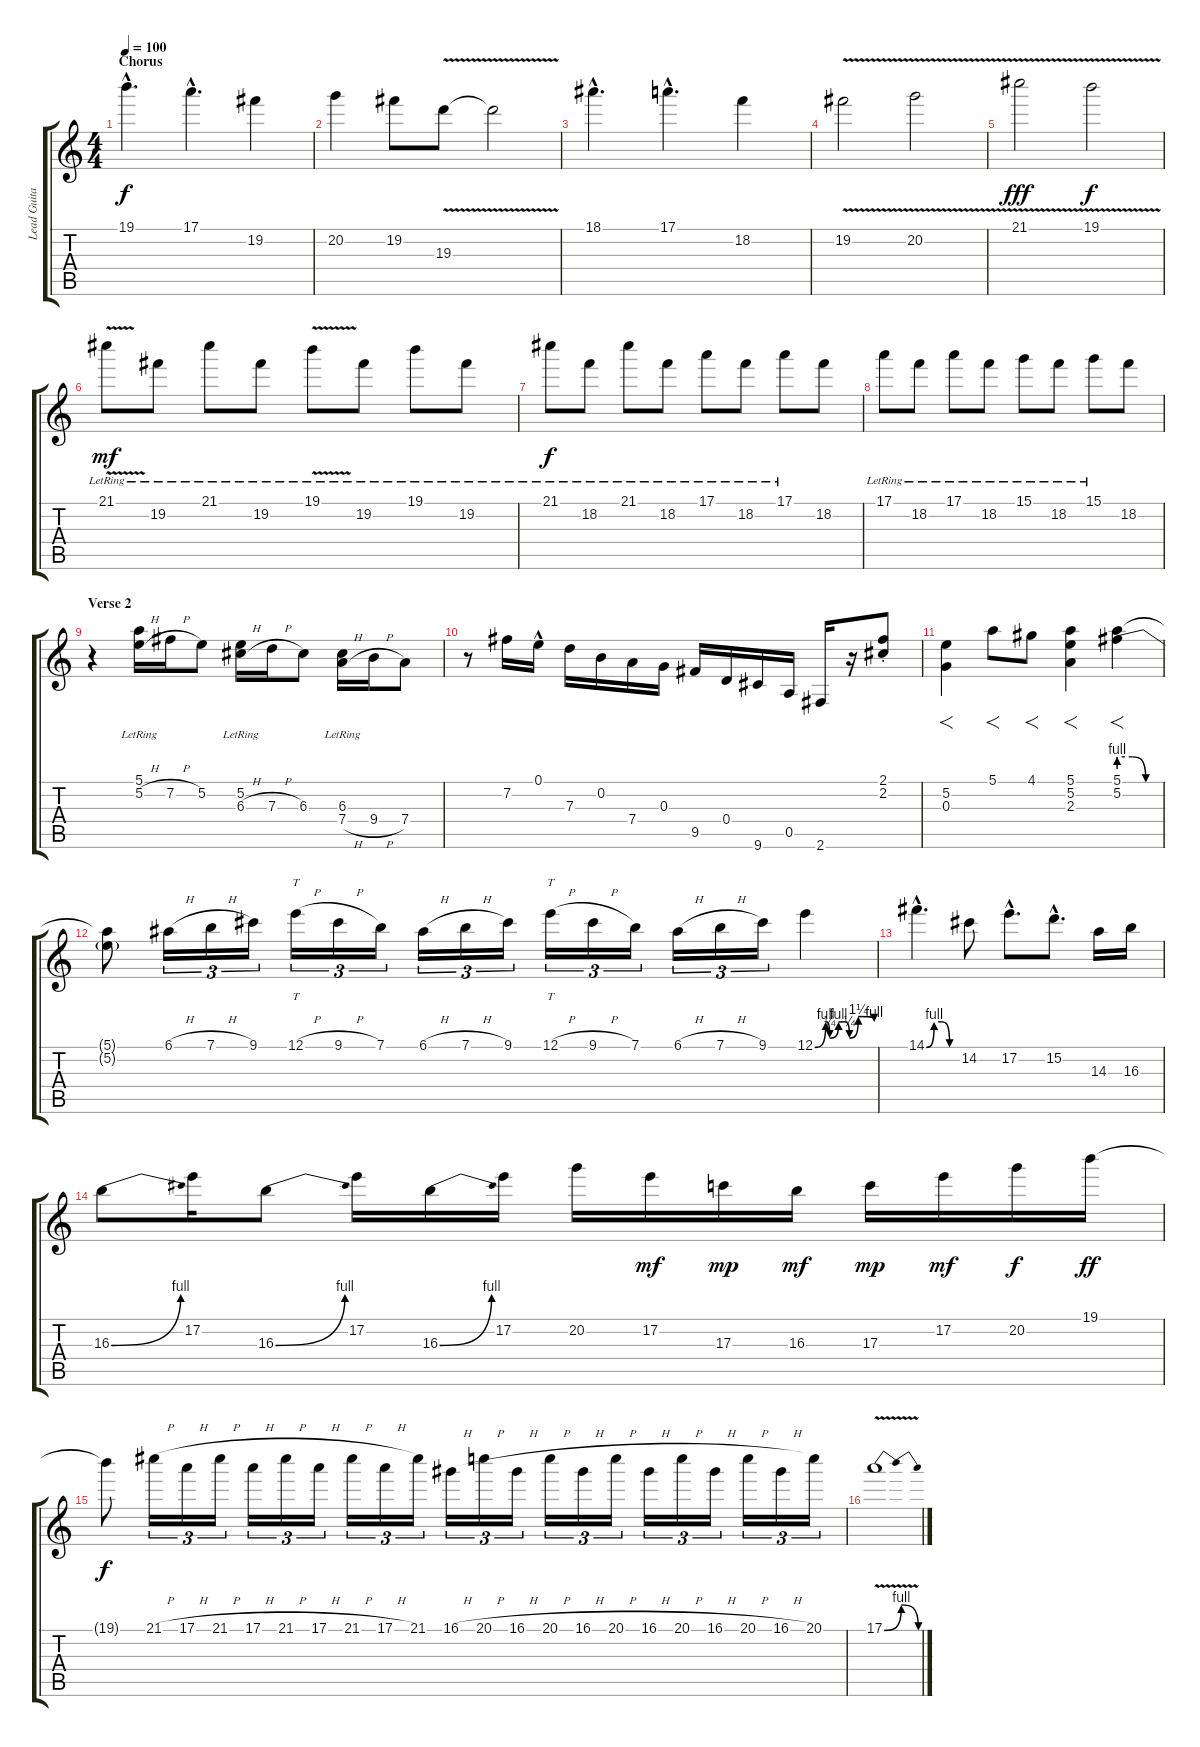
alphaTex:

\track ("Lead Guitar" "Lead Guita") {instrument overdrivenguitar}
\staff {score tabs}
\tuning (E4 B3 G3 D3 A2 E2) {hide}
\ts (4 4)
\section ("" "Chorus")
\tempo 100
\clef g2
\ks c
19.1{hac t}.4{d dy f} 17.1{hac}.4{d} 19.2.4 |
20.2.4 19.2.8 19.3{v}.8 19.3{t}.2 |
18.1{hac}.4{d} 17.1{hac}.4{d} 18.2.4 |
19.2{v}.2 20.2{v}.2 |
21.1{v}.2{dy fff} 19.1{v}.2{dy f} |
21.1{v lr}.8{dy mf} 19.2{lr}.8 21.1{lr}.8 19.2{lr}.8 19.1{v lr}.8 19.2{lr}.8 19.1{lr}.8 19.2{lr}.8 |
21.1{lr}.8{dy f} 18.2{lr}.8 21.1{lr}.8 18.2{lr}.8 17.1{lr}.8 18.2{lr}.8 17.1{lr}.8 18.2.8 |
17.1{lr}.8 18.2{lr}.8 17.1{lr}.8 18.2{lr}.8 15.1{lr}.8 18.2{lr}.8 15.1{lr}.8 18.2.8 |
\section ("" "Verse 2")
r.4 (5.1{lr} 5.2{h}).16 7.2{h}.16 5.2.8 (5.2{lr} 6.3{h}).16 7.3{h}.16 6.3.8 (6.3{lr} 7.4{h}).16 9.4{h}.16 7.4.8 |
r.8 7.2.16 0.1{hac}.16 7.3.16 0.2.16 7.4.16 0.3.16 9.5.16 0.4.16 9.6.16 0.5.16 2.6.16 r.16 (2.1{st} 2.2{st}).8 |
(5.2 0.3).4{f} 5.1.8{f} 4.1.8{f} (5.1 5.2 2.3).4{f} (5.1 5.2{be (custom 0 4 20 4 40 0 60 0)}).4{f} |
(5.1{t} 5.2{t}).8 6.1{h}.16{tu (3 2)} 7.1{h}.16{tu (3 2)} 9.1.16{tu (3 2)} 12.1{h}.16{tt tu (3 2)} 9.1{h}.16{tu (3 2)} 7.1.16{tu (3 2)} 6.1{h}.16{tu (3 2)} 7.1{h}.16{tu (3 2)} 9.1.16{tu (3 2)} 12.1{h}.16{tt tu (3 2)} 9.1{h}.16{tu (3 2)} 7.1.16{tu (3 2)} 6.1{h}.16{tu (3 2)} 7.1{h}.16{tu (3 2)} 9.1.16{tu (3 2)} 12.1{be (custom 0 0 11 4 15 1 24 4 30 4 35 1 44 5 60 4)}.4 |
14.1{be (custom 0 0 15 4 30 4 45 0 60 0) hac}.4{d} 14.2.8 17.2{hac}.8{d} 15.2{hac}.8{d} 14.3.16 16.3.16 |
16.3{be (bend 0 0 60 4)}.8 17.2.16 16.3{be (bend 0 0 60 4)}.8 17.2.16 16.3{be (bend 0 0 60 4)}.16 17.2.16 20.2.16 17.2.16{dy mf} 17.3.16{dy mp} 16.3.16{dy mf} 17.3.16{dy mp} 17.2.16{dy mf} 20.2.16{dy f} 19.1.16{dy ff} |
19.1{t}.8{dy f} 21.1{h}.16{tu (3 2)} 17.1{h}.16{tu (3 2)} 21.1{h}.16{tu (3 2)} 17.1{h}.16{tu (3 2)} 21.1{h}.16{tu (3 2)} 17.1{h}.16{tu (3 2)} 21.1{h}.16{tu (3 2)} 17.1{h}.16{tu (3 2)} 21.1.16{tu (3 2)} 16.1{h}.16{tu (3 2)} 20.1{h}.16{tu (3 2)} 16.1{h}.16{tu (3 2)} 20.1{h}.16{tu (3 2)} 16.1{h}.16{tu (3 2)} 20.1{h}.16{tu (3 2)} 16.1{h}.16{tu (3 2)} 20.1{h}.16{tu (3 2)} 16.1{h}.16{tu (3 2)} 20.1{h}.16{tu (3 2)} 16.1{h}.16{tu (3 2)} 20.1.16{tu (3 2)} |
17.1{be (bendrelease 0 0 30 4 56 4 60 0) v}.1
